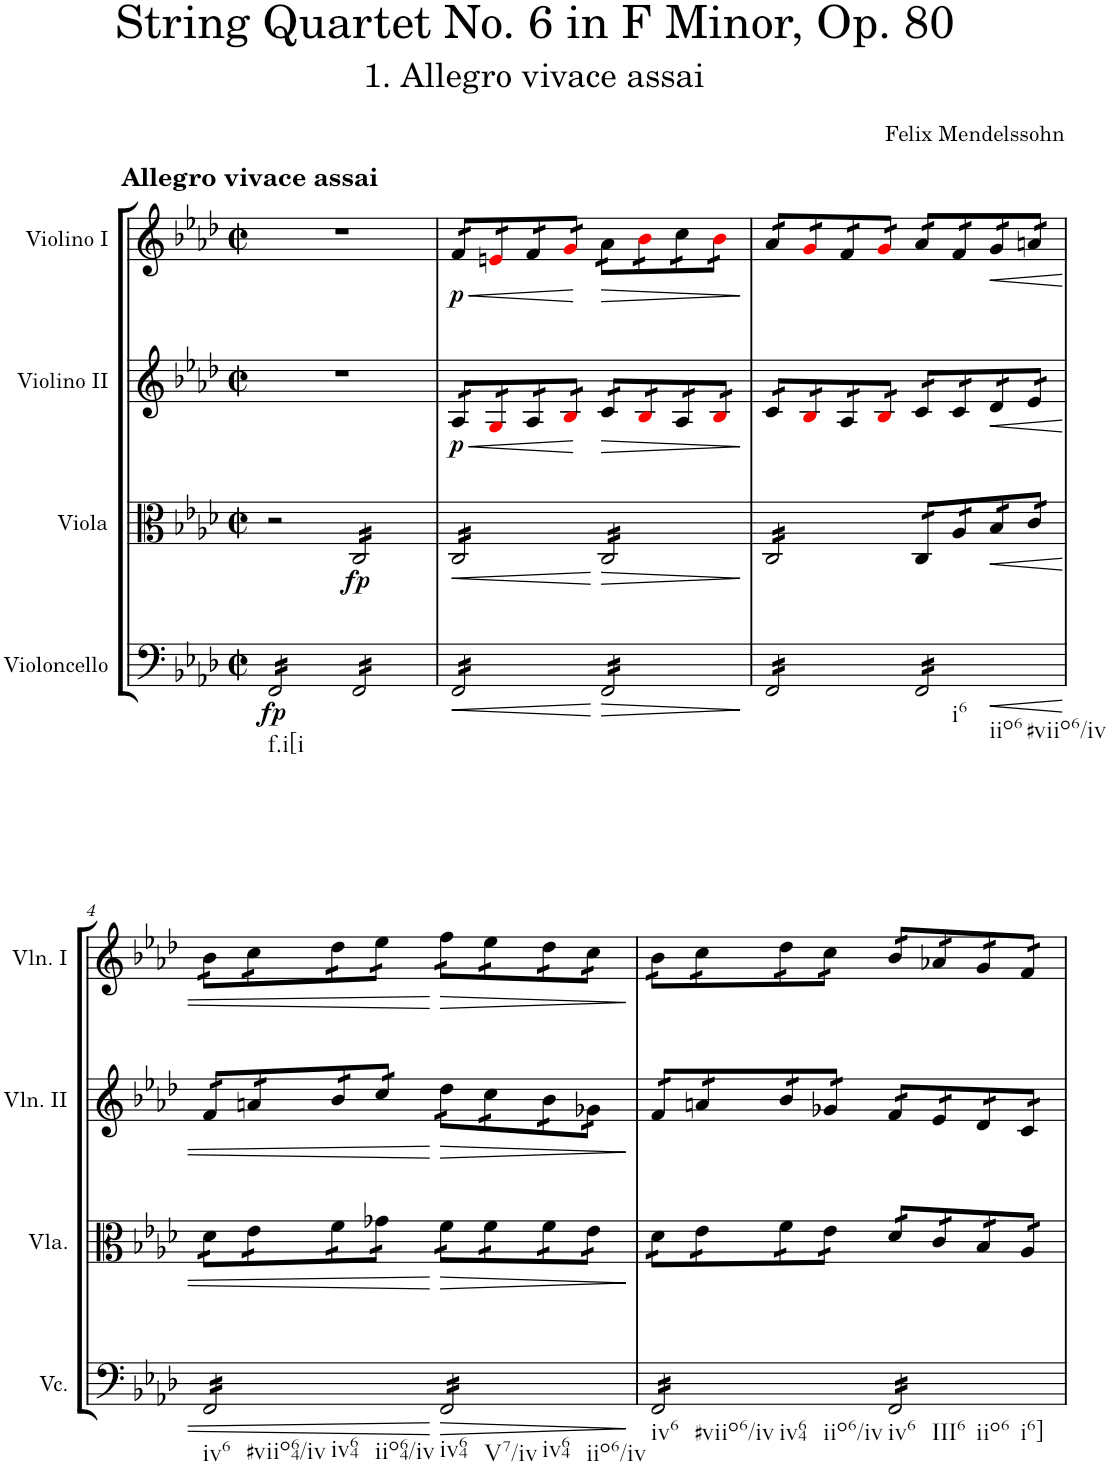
**kern	**dynam	**kern	**dynam	**kern	**dynam	**kern	**dynam
*part4	*part4	*part3	*part3	*part2	*part2	*part1	*part1
*staff4	*staff4	*staff3	*staff3	*staff2	*staff2	*staff1	*staff1
*I"Violoncello	*	*I"Viola	*	*I"Violino II	*	*I"Violino I	*
*I'Vc.	*	*I'Vla.	*	*I'Vln. II	*	*I'Vln. I	*
*clefF4	*	*clefC3	*	*clefG2	*	*clefG2	*
*k[b-e-a-d-]	*	*k[b-e-a-d-]	*	*k[b-e-a-d-]	*	*k[b-e-a-d-]	*
*M2/2	*	*M2/2	*	*M2/2	*	*M2/2	*
*met(c|)	*	*met(c|)	*	*met(c|)	*	*met(c|)	*
=1	=1	=1	=1	=1	=1	=1	=1
!	!	!	!	!	!	!LO:TX:a:B:t=Allegro vivace assai	!
!LO:TX:b:t=f.i[i	!	!	!	!	!	!	!
!	!LO:DY:b	!	!	!	!	!	!
*tremolo	*	*	*	*	*	*	*
16FF/LL	fp	2r	.	1r	.	1r	.
16FF/	.	.	.	.	.	.	.
16FF/	.	.	.	.	.	.	.
16FF/	.	.	.	.	.	.	.
16FF/	.	.	.	.	.	.	.
16FF/	.	.	.	.	.	.	.
16FF/	.	.	.	.	.	.	.
16FF/JJ	.	.	.	.	.	.	.
!	!	!	!LO:DY:b	!	!	!	!
*	*	*tremolo	*	*	*	*	*
16FF/LL	.	16C/LL	fp	.	.	.	.
16FF/	.	16C/	.	.	.	.	.
16FF/	.	16C/	.	.	.	.	.
16FF/	.	16C/	.	.	.	.	.
16FF/	.	16C/	.	.	.	.	.
16FF/	.	16C/	.	.	.	.	.
16FF/	.	16C/	.	.	.	.	.
16FF/JJ	.	16C/JJ	.	.	.	.	.
=2	=2	=2	=2	=2	=2	=2	=2
!	!LO:HP:b	!	!LO:HP:b	!	!LO:HP:b	!	!LO:HP:b
!	!	!	!	!	!LO:DY:n=1:b	!	!LO:DY:n=1:b
*	*	*	*	*tremolo	*	*	*
*	*	*	*	*	*	*tremolo	*
16FF/LL	<	16C/LL	<	16A-/LL	< p	16f/LL	< p
16FF/	.	16C/	.	16A-/	.	16f/	.
16FF/	.	16C/	.	16Gi/	.	16eni/	.
16FF/	.	16C/	.	16Gi/	.	16eni/	.
16FF/	.	16C/	.	16A-/	.	16f/	.
16FF/	.	16C/	.	16A-/	.	16f/	.
16FF/	.	16C/	.	16B-i/	.	16gi/	.
16FF/JJ	.	16C/JJ	.	16B-i/JJ	.	16gi/JJ	.
!	!LO:HP:n=1:b	!	!LO:HP:n=1:b	!	!LO:HP:n=1:b	!	!LO:HP:n=1:b
16FF/LL	[ >	16C/LL	[ >	16c/LL	[ >	16a-\LL	[ >
16FF/	.	16C/	.	16c/	.	16a-\	.
16FF/	.	16C/	.	16B-i/	.	16b-i\	.
16FF/	.	16C/	.	16B-i/	.	16b-i\	.
16FF/	.	16C/	.	16A-/	.	16cc\	.
16FF/	.	16C/	.	16A-/	.	16cc\	.
16FF/	.	16C/	.	16B-i/	.	16b-i\	.
16FF/JJ	.	16C/JJ	.	16B-i/JJ	.	16b-i\JJ	.
.	]	.	]	.	]	.	]
=3	=3	=3	=3	=3	=3	=3	=3
*^	*	*	*	*	*	*	*
16FF/LL	2ryy	.	16C/LL	.	16c/LL	.	16a-/LL	.
16FF/	.	.	16C/	.	16c/	.	16a-/	.
16FF/	.	.	16C/	.	16B-i/	.	16gi/	.
16FF/	.	.	16C/	.	16B-i/	.	16gi/	.
16FF/	.	.	16C/	.	16A-/	.	16f/	.
16FF/	.	.	16C/	.	16A-/	.	16f/	.
16FF/	.	.	16C/	.	16B-i/	.	16gi/	.
16FF/JJ	.	.	16C/JJ	.	16B-i/JJ	.	16gi/JJ	.
!LO:TX:b:t=i6	!	!	!	!	!	!	!	!
!LO:TX:b:t=iio6	!	!	!	!	!	!	!	!
!LO:TX:b:t=#viio6/iv	!	!	!	!	!	!	!	!
16FF/LL	4ryy	.	16C/LL	.	16c/LL	.	16a-/LL	.
16FF/	.	.	16C/	.	16c/	.	16a-/	.
16FF/	.	.	16A-/	.	16c/	.	16f/	.
16FF/	.	.	16A-/	.	16c/	.	16f/	.
!	!	!LO:HP:b	!	!LO:HP:b	!	!LO:HP:b	!	!LO:HP:b
16FF/	4ryy	<	16B-/	<	16d-/	<	16g/	<
16FF/	.	.	16B-/	.	16d-/	.	16g/	.
16FF/	.	.	16c/	.	16e-/	.	16an/	.
16FF/JJ	.	.	16c/JJ	.	16e-/JJ	.	16an/JJ	.
*v	*v	*	*	*	*	*	*	*
!!LO:LB:g=z
=4	=4	=4	=4	=4	=4	=4	=4
!LO:TX:b:t=iv6	!	!	!	!	!	!	!
!LO:TX:b:t=#viio64/iv	!	!	!	!	!	!	!
!LO:TX:b:t=iv64	!	!	!	!	!	!	!
!LO:TX:b:t=iio64/iv	!	!	!	!	!	!	!
16FF/LL	.	16d-\LL	.	16f/LL	.	16b-\LL	.
16FF/	.	16d-\	.	16f/	.	16b-\	.
16FF/	.	16e-\	.	16an/	.	16cc\	.
16FF/	.	16e-\	.	16an/	.	16cc\	.
16FF/	.	16f\	.	16b-/	.	16dd-\	.
16FF/	.	16f\	.	16b-/	.	16dd-\	.
16FF/	.	16g-X\	.	16cc/	.	16ee-\	.
16FF/JJ	.	16g-X\JJ	.	16cc/JJ	.	16ee-\JJ	.
!LO:TX:b:t=iv64	!	!	!	!	!	!	!
!LO:TX:b:t=V7/iv	!	!	!	!	!	!	!
!LO:TX:b:t=iv64	!	!	!	!	!	!	!
!LO:TX:b:t=iio6/iv	!	!	!	!	!	!	!
!	!LO:HP:n=1:b	!	!LO:HP:n=1:b	!	!LO:HP:n=1:b	!	!LO:HP:n=1:b
16FF/LL	[ >	16f\LL	[ >	16dd-\LL	[ >	16ff\LL	[ >
16FF/	.	16f\	.	16dd-\	.	16ff\	.
16FF/	.	16f\	.	16cc\	.	16ee-\	.
16FF/	.	16f\	.	16cc\	.	16ee-\	.
16FF/	.	16f\	.	16b-\	.	16dd-\	.
16FF/	.	16f\	.	16b-\	.	16dd-\	.
16FF/	.	16e-\	.	16g-X\	.	16cc\	.
16FF/JJ	.	16e-\JJ	.	16g-X\JJ	.	16cc\JJ	.
.	]	.	]	.	]	.	]
=5	=5	=5	=5	=5	=5	=5	=5
!LO:TX:b:t=iv6	!	!	!	!	!	!	!
!LO:TX:b:t=#viio6/iv	!	!	!	!	!	!	!
!LO:TX:b:t=iv64	!	!	!	!	!	!	!
!LO:TX:b:t=iio6/iv	!	!	!	!	!	!	!
16FF/LL	.	16d-\LL	.	16f/LL	.	16b-\LL	.
16FF/	.	16d-\	.	16f/	.	16b-\	.
16FF/	.	16e-\	.	16an/	.	16cc\	.
16FF/	.	16e-\	.	16an/	.	16cc\	.
16FF/	.	16f\	.	16b-/	.	16dd-\	.
16FF/	.	16f\	.	16b-/	.	16dd-\	.
16FF/	.	16e-\	.	16g-X/	.	16cc\	.
16FF/JJ	.	16e-\JJ	.	16g-X/JJ	.	16cc\JJ	.
!LO:TX:b:t=iv6	!	!	!	!	!	!	!
!LO:TX:b:t=III6	!	!	!	!	!	!	!
!LO:TX:b:t=iio6	!	!	!	!	!	!	!
!LO:TX:b:t=i6]	!	!	!	!	!	!	!
16FF/LL	.	16d-/LL	.	16f/LL	.	16b-/LL	.
16FF/	.	16d-/	.	16f/	.	16b-/	.
16FF/	.	16c/	.	16e-/	.	16a-X/	.
16FF/	.	16c/	.	16e-/	.	16a-X/	.
16FF/	.	16B-/	.	16d-/	.	16g/	.
16FF/	.	16B-/	.	16d-/	.	16g/	.
16FF/	.	16A-/	.	16c/	.	16f/	.
16FF/JJ	.	16A-/JJ	.	16c/JJ	.	16f/JJ	.
*	*	*	*	*	*	*Xtremolo	*
*	*	*	*	*Xtremolo	*	*	*
*	*	*Xtremolo	*	*	*	*	*
*Xtremolo	*	*	*	*	*	*	*
=	=	=	=	=	=	=	=
*-	*-	*-	*-	*-	*-	*-	*-
